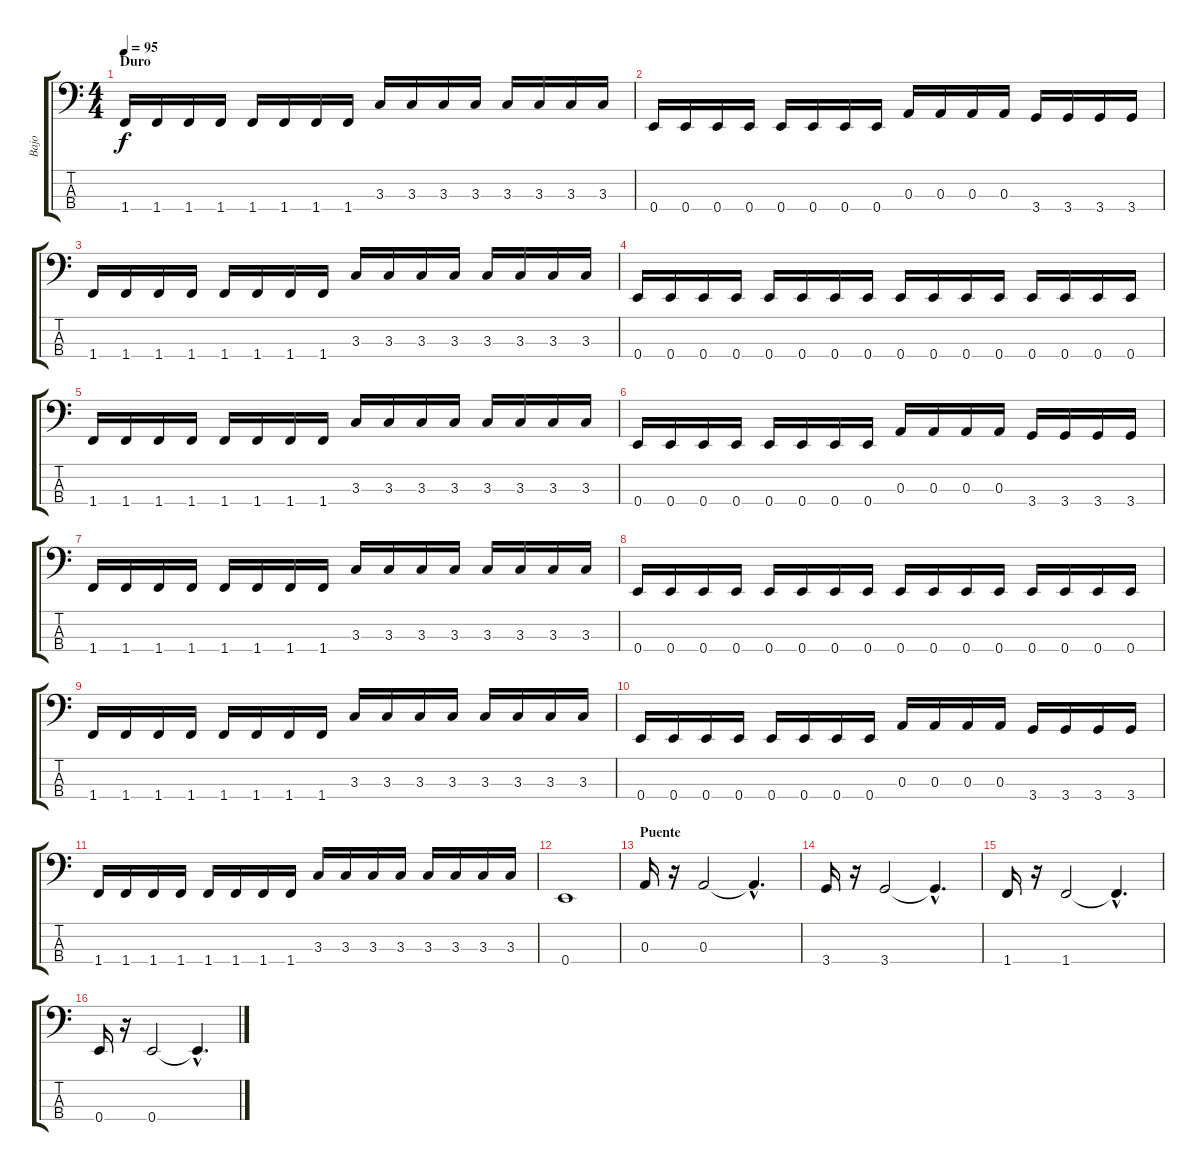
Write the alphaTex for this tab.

\track ("Bajo" "Bajo") {instrument fretlessbass}
\staff {score tabs}
\tuning (G2 D2 A1 E1) {hide}
\ts (4 4)
\section ("" "Duro")
\tempo 95
\clef f4
\ks c
1.4.16{dy f} 1.4.16 1.4.16 1.4.16 1.4.16 1.4.16 1.4.16 1.4.16 3.3.16 3.3.16 3.3.16 3.3.16 3.3.16 3.3.16 3.3.16 3.3.16 |
0.4.16 0.4.16 0.4.16 0.4.16 0.4.16 0.4.16 0.4.16 0.4.16 0.3.16 0.3.16 0.3.16 0.3.16 3.4.16 3.4.16 3.4.16 3.4.16 |
1.4.16 1.4.16 1.4.16 1.4.16 1.4.16 1.4.16 1.4.16 1.4.16 3.3.16 3.3.16 3.3.16 3.3.16 3.3.16 3.3.16 3.3.16 3.3.16 |
0.4.16 0.4.16 0.4.16 0.4.16 0.4.16 0.4.16 0.4.16 0.4.16 0.4.16 0.4.16 0.4.16 0.4.16 0.4.16 0.4.16 0.4.16 0.4.16 |
1.4.16 1.4.16 1.4.16 1.4.16 1.4.16 1.4.16 1.4.16 1.4.16 3.3.16 3.3.16 3.3.16 3.3.16 3.3.16 3.3.16 3.3.16 3.3.16 |
0.4.16 0.4.16 0.4.16 0.4.16 0.4.16 0.4.16 0.4.16 0.4.16 0.3.16 0.3.16 0.3.16 0.3.16 3.4.16 3.4.16 3.4.16 3.4.16 |
1.4.16 1.4.16 1.4.16 1.4.16 1.4.16 1.4.16 1.4.16 1.4.16 3.3.16 3.3.16 3.3.16 3.3.16 3.3.16 3.3.16 3.3.16 3.3.16 |
0.4.16 0.4.16 0.4.16 0.4.16 0.4.16 0.4.16 0.4.16 0.4.16 0.4.16 0.4.16 0.4.16 0.4.16 0.4.16 0.4.16 0.4.16 0.4.16 |
1.4.16 1.4.16 1.4.16 1.4.16 1.4.16 1.4.16 1.4.16 1.4.16 3.3.16 3.3.16 3.3.16 3.3.16 3.3.16 3.3.16 3.3.16 3.3.16 |
0.4.16 0.4.16 0.4.16 0.4.16 0.4.16 0.4.16 0.4.16 0.4.16 0.3.16 0.3.16 0.3.16 0.3.16 3.4.16 3.4.16 3.4.16 3.4.16 |
1.4.16 1.4.16 1.4.16 1.4.16 1.4.16 1.4.16 1.4.16 1.4.16 3.3.16 3.3.16 3.3.16 3.3.16 3.3.16 3.3.16 3.3.16 3.3.16 |
0.4.1 |
\section ("" "Puente")
0.3.16 r.16 0.3.2 0.3{hac t}.4{d} |
3.4.16 r.16 3.4.2 3.4{hac t}.4{d} |
1.4.16 r.16 1.4.2 1.4{hac t}.4{d} |
0.4.16 r.16 0.4.2 0.4{hac t}.4{d}
